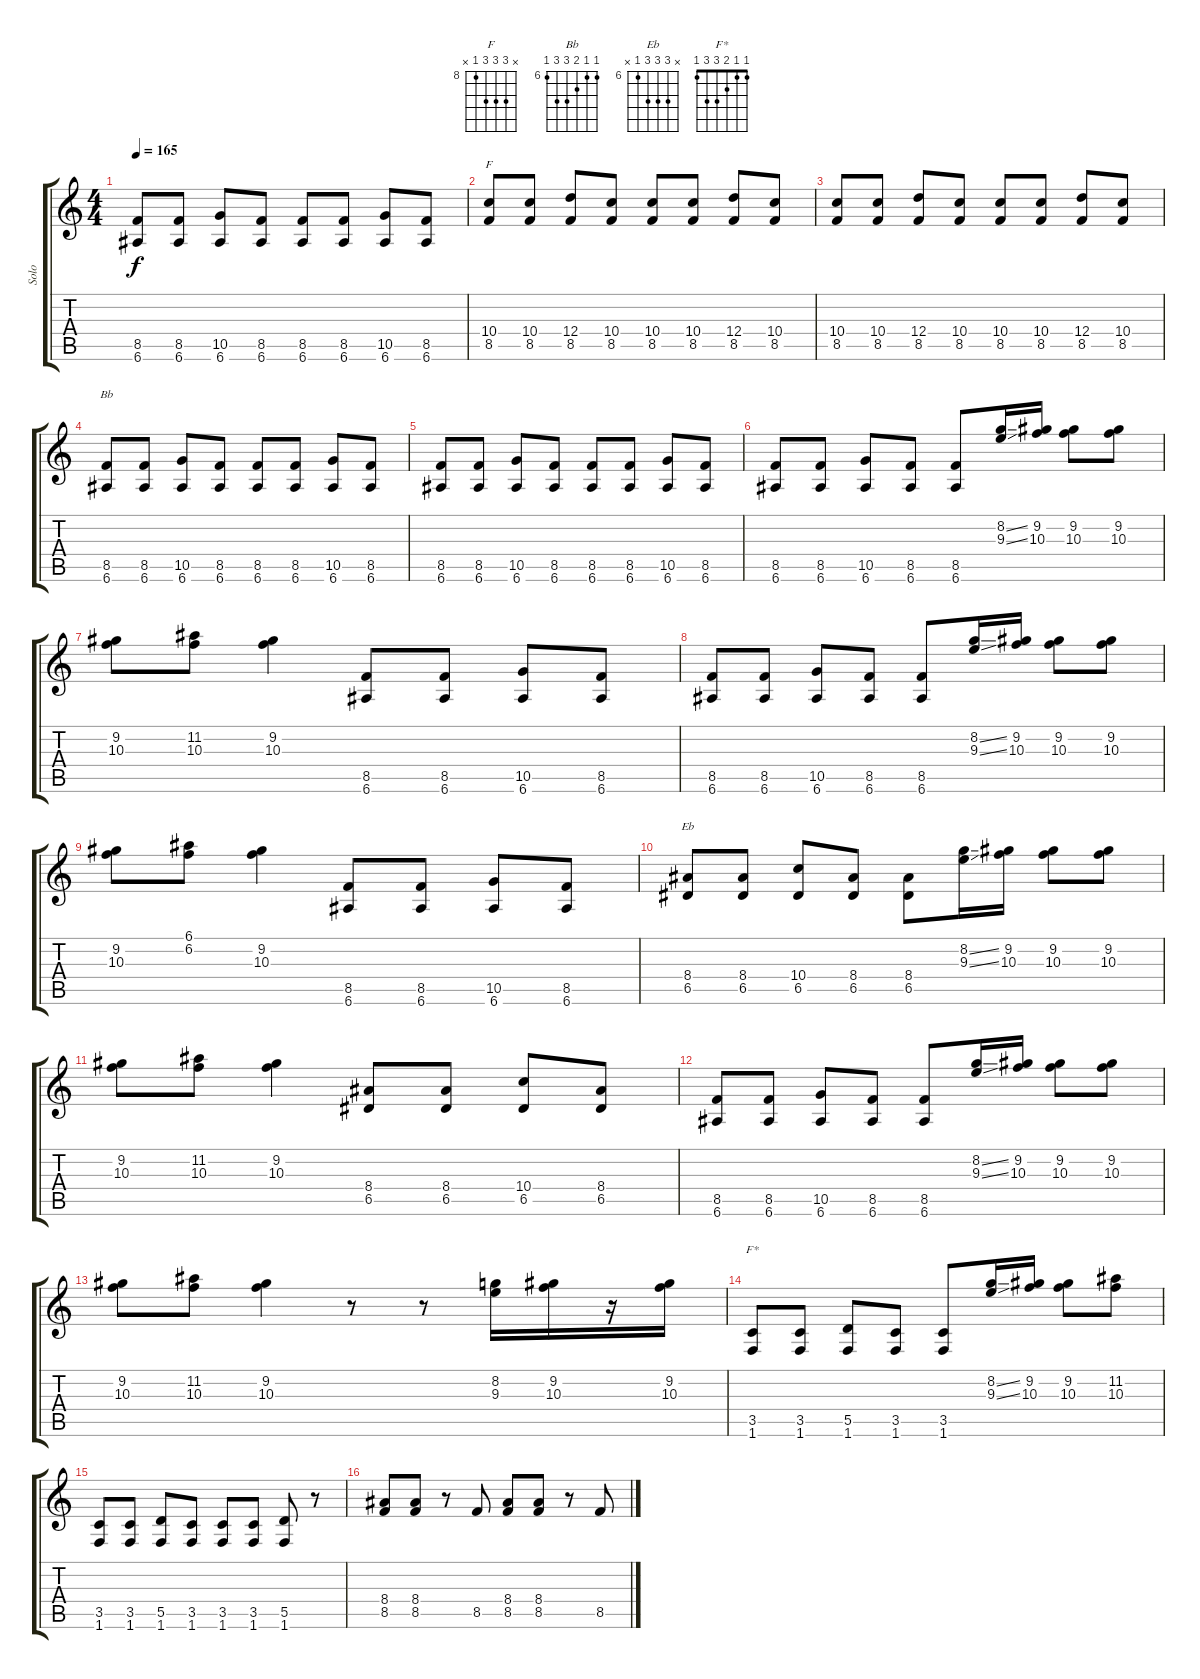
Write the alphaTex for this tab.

\track ("Solo" "Solo") {instrument distortionguitar}
\staff {score tabs}
\tuning (E4 B3 G3 D3 A2 E2) {hide}
\chord ("F" x 10 10 10 8 x) {firstfret 8}
\chord ("Bb" 6 6 7 8 8 6) {firstfret 6}
\chord ("Eb" x 8 8 8 6 x) {firstfret 6}
\chord ("F*" 1 1 2 3 3 1)
\ts (4 4)
\tempo 165
\clef g2
\ks c
(8.5 6.6).8{dy f} (8.5 6.6).8 (10.5 6.6).8 (8.5 6.6).8 (8.5 6.6).8 (8.5 6.6).8 (10.5 6.6).8 (8.5 6.6).8 |
(10.4 8.5).8{ch "F"} (10.4 8.5).8 (12.4 8.5).8 (10.4 8.5).8 (10.4 8.5).8 (10.4 8.5).8 (12.4 8.5).8 (10.4 8.5).8 |
(10.4 8.5).8 (10.4 8.5).8 (12.4 8.5).8 (10.4 8.5).8 (10.4 8.5).8 (10.4 8.5).8 (12.4 8.5).8 (10.4 8.5).8 |
(8.5 6.6).8{ch "Bb"} (8.5 6.6).8 (10.5 6.6).8 (8.5 6.6).8 (8.5 6.6).8 (8.5 6.6).8 (10.5 6.6).8 (8.5 6.6).8 |
(8.5 6.6).8 (8.5 6.6).8 (10.5 6.6).8 (8.5 6.6).8 (8.5 6.6).8 (8.5 6.6).8 (10.5 6.6).8 (8.5 6.6).8 |
(8.5 6.6).8 (8.5 6.6).8 (10.5 6.6).8 (8.5 6.6).8 (8.5 6.6).8 (8.2{ss} 9.3{ss}).16 (9.2 10.3).16 (9.2 10.3).8 (9.2 10.3).8 |
(9.2 10.3).8 (11.2 10.3).8 (9.2 10.3).4 (8.5 6.6).8 (8.5 6.6).8 (10.5 6.6).8 (8.5 6.6).8 |
(8.5 6.6).8 (8.5 6.6).8 (10.5 6.6).8 (8.5 6.6).8 (8.5 6.6).8 (8.2{ss} 9.3{ss}).16 (9.2 10.3).16 (9.2 10.3).8 (9.2 10.3).8 |
(9.2 10.3).8 (6.1 6.2).8 (9.2 10.3).4 (8.5 6.6).8 (8.5 6.6).8 (10.5 6.6).8 (8.5 6.6).8 |
(8.4 6.5).8{ch "Eb"} (8.4 6.5).8 (10.4 6.5).8 (8.4 6.5).8 (8.4 6.5).8 (8.2{ss} 9.3{ss}).16 (9.2 10.3).16 (9.2 10.3).8 (9.2 10.3).8 |
(9.2 10.3).8 (11.2 10.3).8 (9.2 10.3).4 (8.4 6.5).8 (8.4 6.5).8 (10.4 6.5).8 (8.4 6.5).8 |
(8.5 6.6).8 (8.5 6.6).8 (10.5 6.6).8 (8.5 6.6).8 (8.5 6.6).8 (8.2{ss} 9.3{ss}).16 (9.2 10.3).16 (9.2 10.3).8 (9.2 10.3).8 |
(9.2 10.3).8 (11.2 10.3).8 (9.2 10.3).4 r.8 r.8 (8.2 9.3).16 (9.2 10.3).16 r.16 (9.2 10.3).16 |
(3.5 1.6).8{ch "F*"} (3.5 1.6).8 (5.5 1.6).8 (3.5 1.6).8 (3.5 1.6).8 (8.2{ss} 9.3{ss}).16 (9.2 10.3).16 (9.2 10.3).8 (11.2 10.3).8 |
(3.5 1.6).8 (3.5 1.6).8 (5.5 1.6).8 (3.5 1.6).8 (3.5 1.6).8 (3.5 1.6).8 (5.5 1.6).8 r.8 |
(8.4 8.5).8 (8.4 8.5).8 r.8 8.5.8 (8.4 8.5).8 (8.4 8.5).8 r.8 8.5.8
